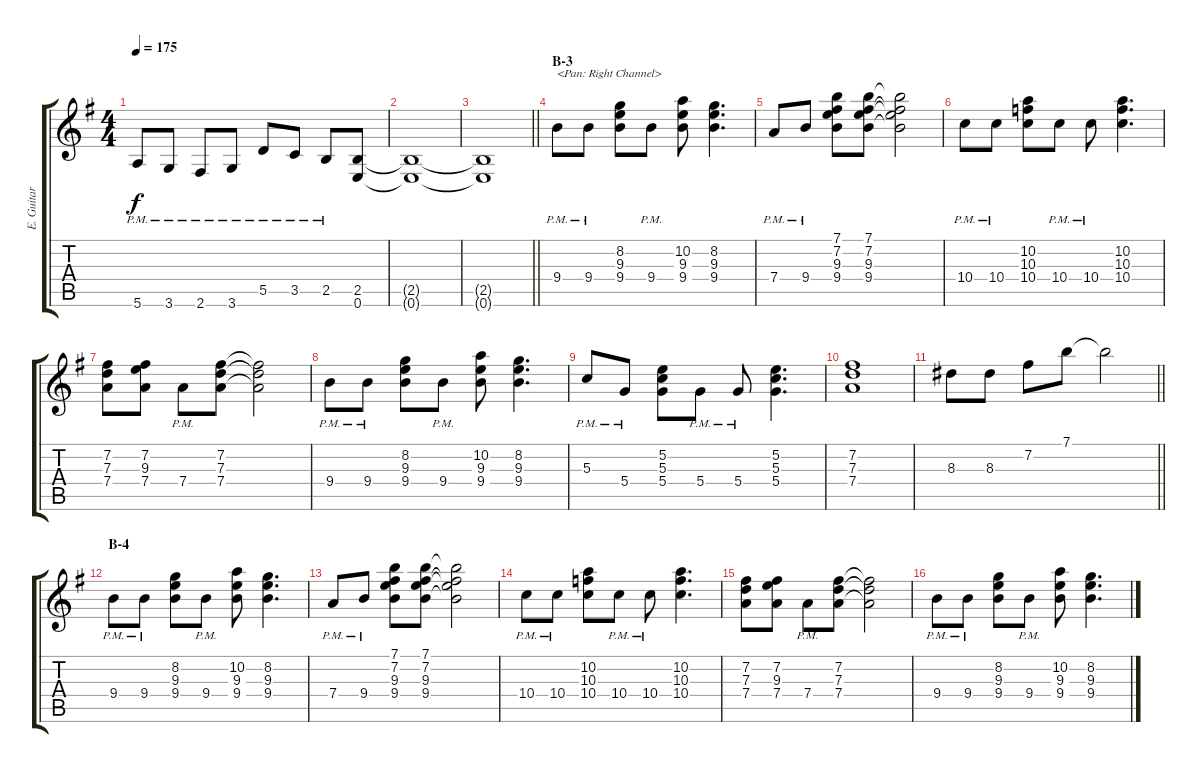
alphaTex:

\track ("E. Guitar I" "E. Guitar ") {instrument overdrivenguitar}
\staff {score tabs}
\tuning (E4 B3 G3 D3 A2 E2) {hide}
\ts (4 4)
\tempo 175
\clef g2
\ks g
5.6{pm}.8{dy f} 3.6{pm}.8 2.6{pm}.8 3.6{pm}.8 5.5{pm}.8 3.5{pm}.8 2.5{pm}.8 (2.5 0.6).8 |
(2.5{t} 0.6{t}).1 |
\barLineRight lightlight
(2.5{t} 0.6{t}).1 |
\section ("" "B-3")
9.4{pm}.8{txt "<Pan: Right Channel>" balance 14} 9.4{pm}.8 (8.2 9.3 9.4).8 9.4{pm}.8 (10.2 9.3 9.4).8 (8.2 9.3 9.4).4{d} |
7.4{pm}.8 9.4{pm}.8 (7.1 7.2 9.3 9.4).8 (7.1 7.2 9.3 9.4).8 (7.1{t} 7.2{t} 9.3{t} 9.4{t}).2 |
10.4{pm}.8 10.4{pm}.8 (10.2 10.3 10.4).8 10.4{pm}.8 10.4{pm}.8 (10.2 10.3 10.4).4{d} |
(7.2 7.3 7.4).8 (7.2 9.3 7.4).8 7.4{pm}.8 (7.2 7.3 7.4).8 (7.2{t} 7.3{t} 7.4{t}).2 |
9.4{pm}.8 9.4{pm}.8 (8.2 9.3 9.4).8 9.4{pm}.8 (10.2 9.3 9.4).8 (8.2 9.3 9.4).4{d} |
5.3{pm}.8 5.4{pm}.8 (5.2 5.3 5.4).8 5.4{pm}.8 5.4{pm}.8 (5.2 5.3 5.4).4{d} |
(7.2 7.3 7.4).1 |
\barLineRight lightlight
8.3.8 8.3.8 7.2.8 7.1.8 7.1{t}.2 |
\section ("" "B-4")
9.4{pm}.8 9.4{pm}.8 (8.2 9.3 9.4).8 9.4{pm}.8 (10.2 9.3 9.4).8 (8.2 9.3 9.4).4{d} |
7.4{pm}.8 9.4{pm}.8 (7.1 7.2 9.3 9.4).8 (7.1 7.2 9.3 9.4).8 (7.1{t} 7.2{t} 9.3{t} 9.4{t}).2 |
10.4{pm}.8 10.4{pm}.8 (10.2 10.3 10.4).8 10.4{pm}.8 10.4{pm}.8 (10.2 10.3 10.4).4{d} |
(7.2 7.3 7.4).8 (7.2 9.3 7.4).8 7.4{pm}.8 (7.2 7.3 7.4).8 (7.2{t} 7.3{t} 7.4{t}).2 |
9.4{pm}.8 9.4{pm}.8 (8.2 9.3 9.4).8 9.4{pm}.8 (10.2 9.3 9.4).8 (8.2 9.3 9.4).4{d}
